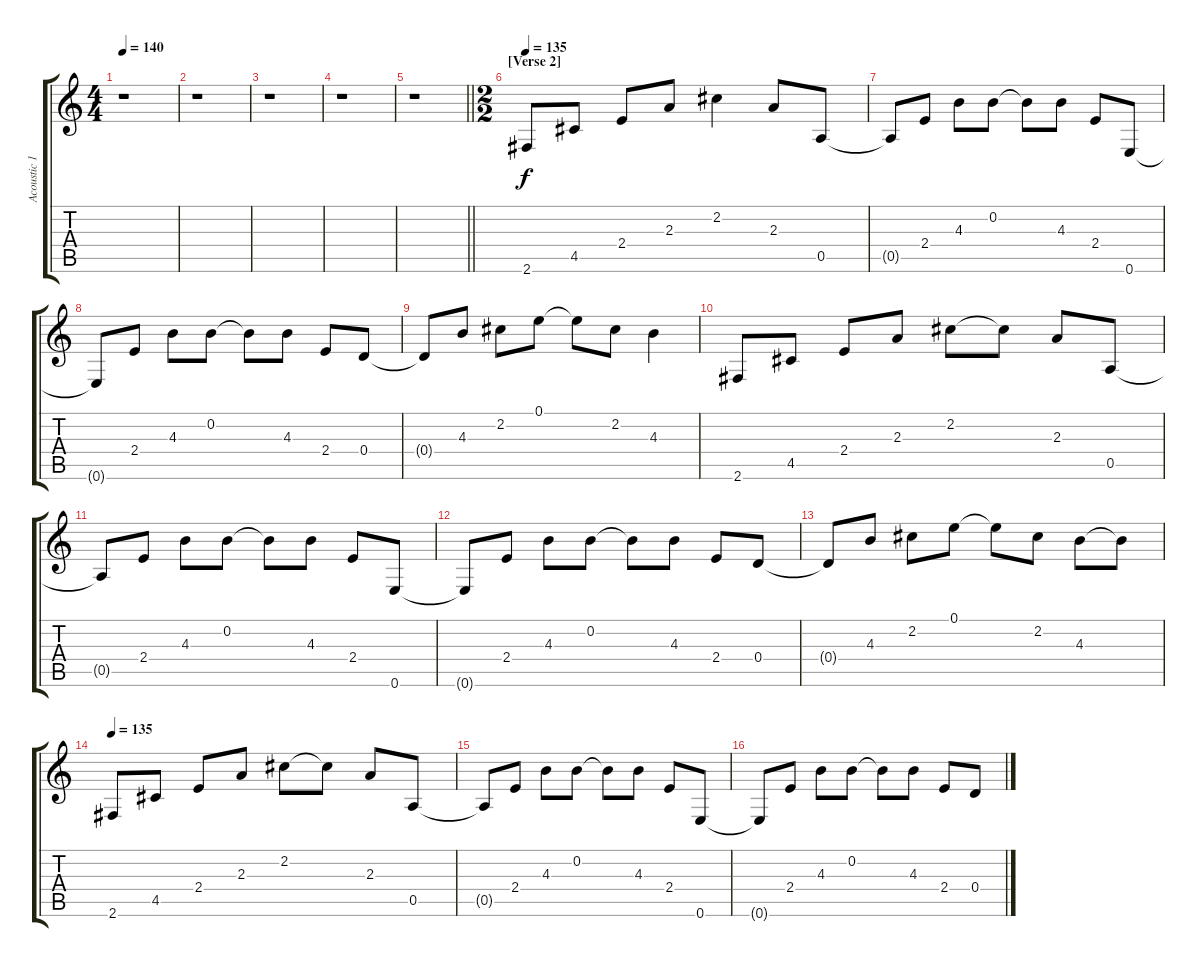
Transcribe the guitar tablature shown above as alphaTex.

\track ("Acoustic 1" "Acoustic 1") {instrument acousticguitarsteel}
\staff {score tabs}
\tuning (E4 B3 G3 D3 A2 E2) {hide}
\ts (4 4)
\tempo 140
\clef g2
\ks c
r.1{dy f} |
r.1 |
r.1 |
r.1 |
\barLineRight lightlight
r.1 |
\ts (2 2)
\section ("" "[Verse 2]")
\tempo 120
\tempo 135
2.6.8{instrument electricguitarclean} 4.5.8 2.4.8 2.3.8 2.2.4 2.3.8 0.5.8 |
0.5{t}.8 2.4.8 4.3.8 0.2.8 0.2{t}.8 4.3.8 2.4.8 0.6.8 |
0.6{t}.8 2.4.8 4.3.8 0.2.8 0.2{t}.8 4.3.8 2.4.8 0.4.8 |
0.4{t}.8 4.3.8 2.2.8 0.1.8 0.1{t}.8 2.2.8 4.3.4 |
2.6.8 4.5.8 2.4.8 2.3.8 2.2.8 2.2{t}.8 2.3.8 0.5.8 |
0.5{t}.8 2.4.8 4.3.8 0.2.8 0.2{t}.8 4.3.8 2.4.8 0.6.8 |
0.6{t}.8 2.4.8 4.3.8 0.2.8 0.2{t}.8 4.3.8 2.4.8 0.4.8 |
0.4{t}.8 4.3.8 2.2.8 0.1.8 0.1{t}.8 2.2.8 4.3.8 4.3{t}.8 |
\tempo 135
2.6.8 4.5.8 2.4.8 2.3.8 2.2.8 2.2{t}.8 2.3.8 0.5.8 |
0.5{t}.8 2.4.8 4.3.8 0.2.8 0.2{t}.8 4.3.8 2.4.8 0.6.8 |
0.6{t}.8 2.4.8 4.3.8 0.2.8 0.2{t}.8 4.3.8 2.4.8 0.4.8
